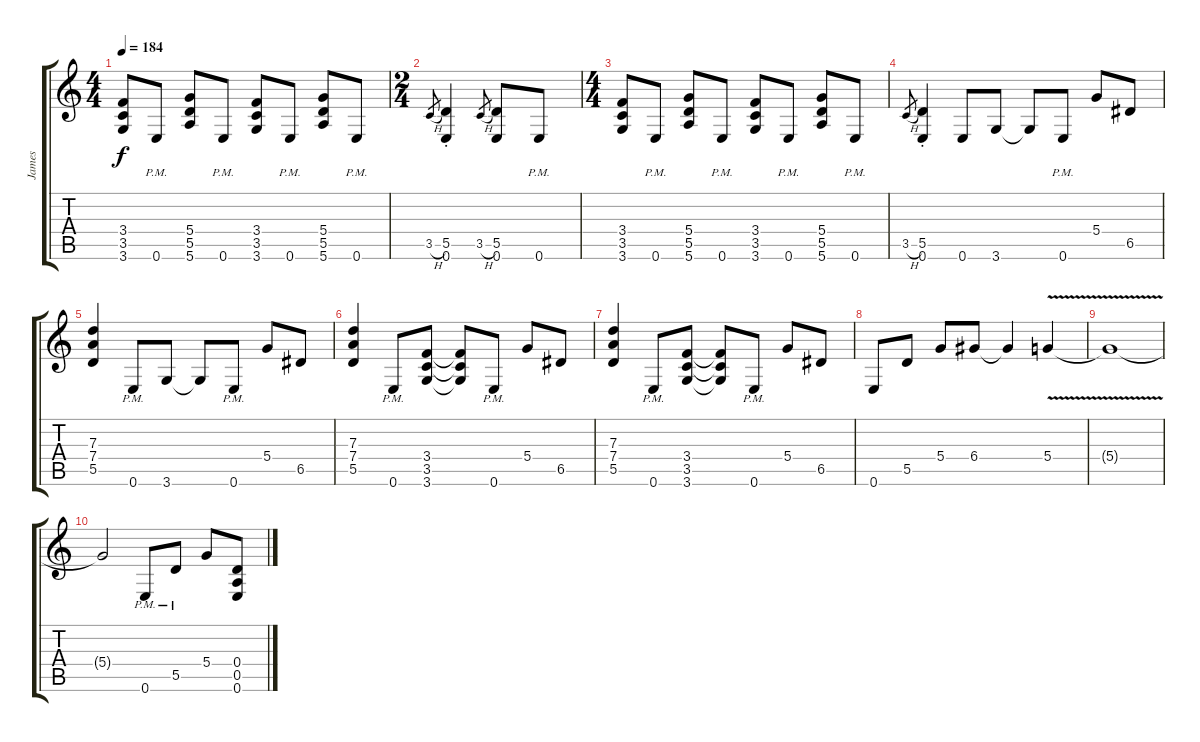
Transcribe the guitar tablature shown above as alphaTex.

\track ("James" "James") {instrument distortionguitar}
\staff {score tabs}
\tuning (E4 B3 G3 D3 A2 E2) {hide}
\ts (4 4)
\tempo 184
\clef g2
\ks c
(3.4 3.5 3.6).8{dy f} 0.6{pm}.8 (5.4 5.5 5.6).8 0.6{pm}.8 (3.4 3.5 3.6).8 0.6{pm}.8 (5.4 5.5 5.6).8 0.6{pm}.8 |
\ts (2 4)
3.5{h}.8{gr} (5.5{st} 0.6{st}).4 3.5{h}.8{gr} (5.5 0.6).8 0.6{pm}.8 |
\ts (4 4)
(3.4 3.5 3.6).8 0.6{pm}.8 (5.4 5.5 5.6).8 0.6{pm}.8 (3.4 3.5 3.6).8 0.6{pm}.8 (5.4 5.5 5.6).8 0.6{pm}.8 |
3.5{h}.8{gr} (5.5{st} 0.6{st}).4 0.6.8 3.6.8 3.6{t}.8 0.6{pm}.8 5.4.8 6.5.8 |
(7.3 7.4 5.5).4 0.6{pm}.8 3.6.8 3.6{t}.8 0.6{pm}.8 5.4.8 6.5.8 |
(7.3 7.4 5.5).4 0.6{pm}.8 (3.4 3.5 3.6).8 (3.4{t} 3.5{t} 3.6{t}).8 0.6{pm}.8 5.4.8 6.5.8 |
(7.3 7.4 5.5).4 0.6{pm}.8 (3.4 3.5 3.6).8 (3.4{t} 3.5{t} 3.6{t}).8 0.6{pm}.8 5.4.8 6.5.8 |
0.6.8 5.5.8 5.4.8 6.4.8 6.4{t}.4 5.4{v}.4 |
5.4{t}.1 |
5.4{t}.2 0.6{pm}.8 5.5{pm}.8 5.4.8 (0.4 0.5 0.6).8
